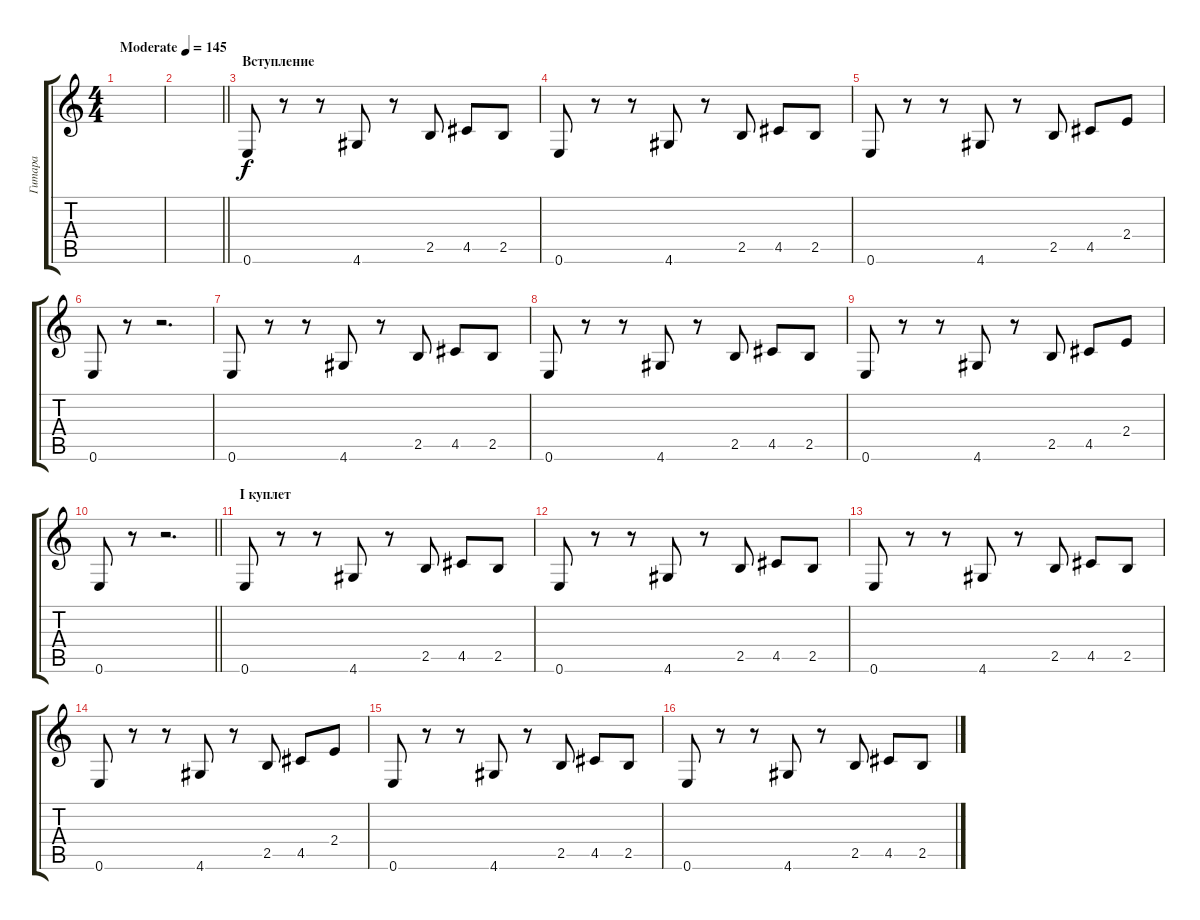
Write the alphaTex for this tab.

\track ("Гитара" "Гитара") {instrument acousticguitarsteel}
\staff {score tabs}
\tuning (E4 B3 G3 D3 A2 E2) {hide}
\ts (4 4)
\tempo (145 "Moderate")
\clef g2
\ks c
|
\barLineRight lightlight
|
\section ("" "Вступление")
0.6.8 r.8 r.8 4.6.8 r.8 2.5.8 4.5.8 2.5.8 |
0.6.8 r.8 r.8 4.6.8 r.8 2.5.8 4.5.8 2.5.8 |
0.6.8 r.8 r.8 4.6.8 r.8 2.5.8 4.5.8 2.4.8 |
0.6.8 r.8 r.2{d} |
0.6.8 r.8 r.8 4.6.8 r.8 2.5.8 4.5.8 2.5.8 |
0.6.8 r.8 r.8 4.6.8 r.8 2.5.8 4.5.8 2.5.8 |
0.6.8 r.8 r.8 4.6.8 r.8 2.5.8 4.5.8 2.4.8 |
\barLineRight lightlight
0.6.8 r.8 r.2{d} |
\section ("" "I куплет")
0.6.8 r.8 r.8 4.6.8 r.8 2.5.8 4.5.8 2.5.8 |
0.6.8 r.8 r.8 4.6.8 r.8 2.5.8 4.5.8 2.5.8 |
0.6.8 r.8 r.8 4.6.8 r.8 2.5.8 4.5.8 2.5.8 |
0.6.8 r.8 r.8 4.6.8 r.8 2.5.8 4.5.8 2.4.8 |
0.6.8 r.8 r.8 4.6.8 r.8 2.5.8 4.5.8 2.5.8 |
0.6.8 r.8 r.8 4.6.8 r.8 2.5.8 4.5.8 2.5.8
